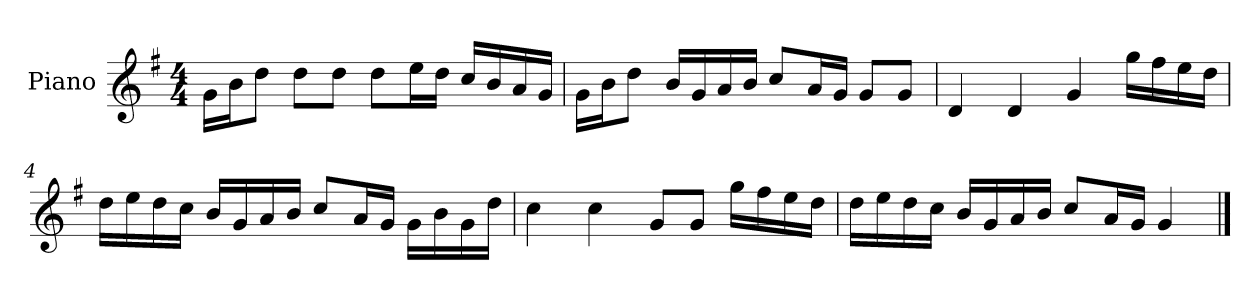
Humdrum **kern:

**kern
*part1
*staff1
*I"Piano
*I'P-no
*clefG2
*k[f#]
*M4/4
*MM90
=1
16g\LL
16b\J
8dd\J
8dd\L
8dd\J
8dd\L
16ee\L
16dd\JJ
16cc/LL
16b/
16a/
16g/JJ
=2
16g\LL
16b\J
8dd\J
16b/LL
16g/
16a/
16b/JJ
8cc/L
16a/L
16g/JJ
8g/L
8g/J
=3
4d/
4d/
4g/
16gg\LL
16ff#\
16ee\
16dd\JJ
!!LO:LB:g=z
=4
16dd\LL
16ee\
16dd\
16cc\JJ
16b/LL
16g/
16a/
16b/JJ
8cc/L
16a/L
16g/JJ
16g\LL
16b\
16g\
16dd\JJ
=5
4cc\
4cc\
8g/L
8g/J
16gg\LL
16ff#\
16ee\
16dd\JJ
=6
16dd\LL
16ee\
16dd\
16cc\JJ
16b/LL
16g/
16a/
16b/JJ
8cc/L
16a/L
16g/JJ
4g/
==
*-
